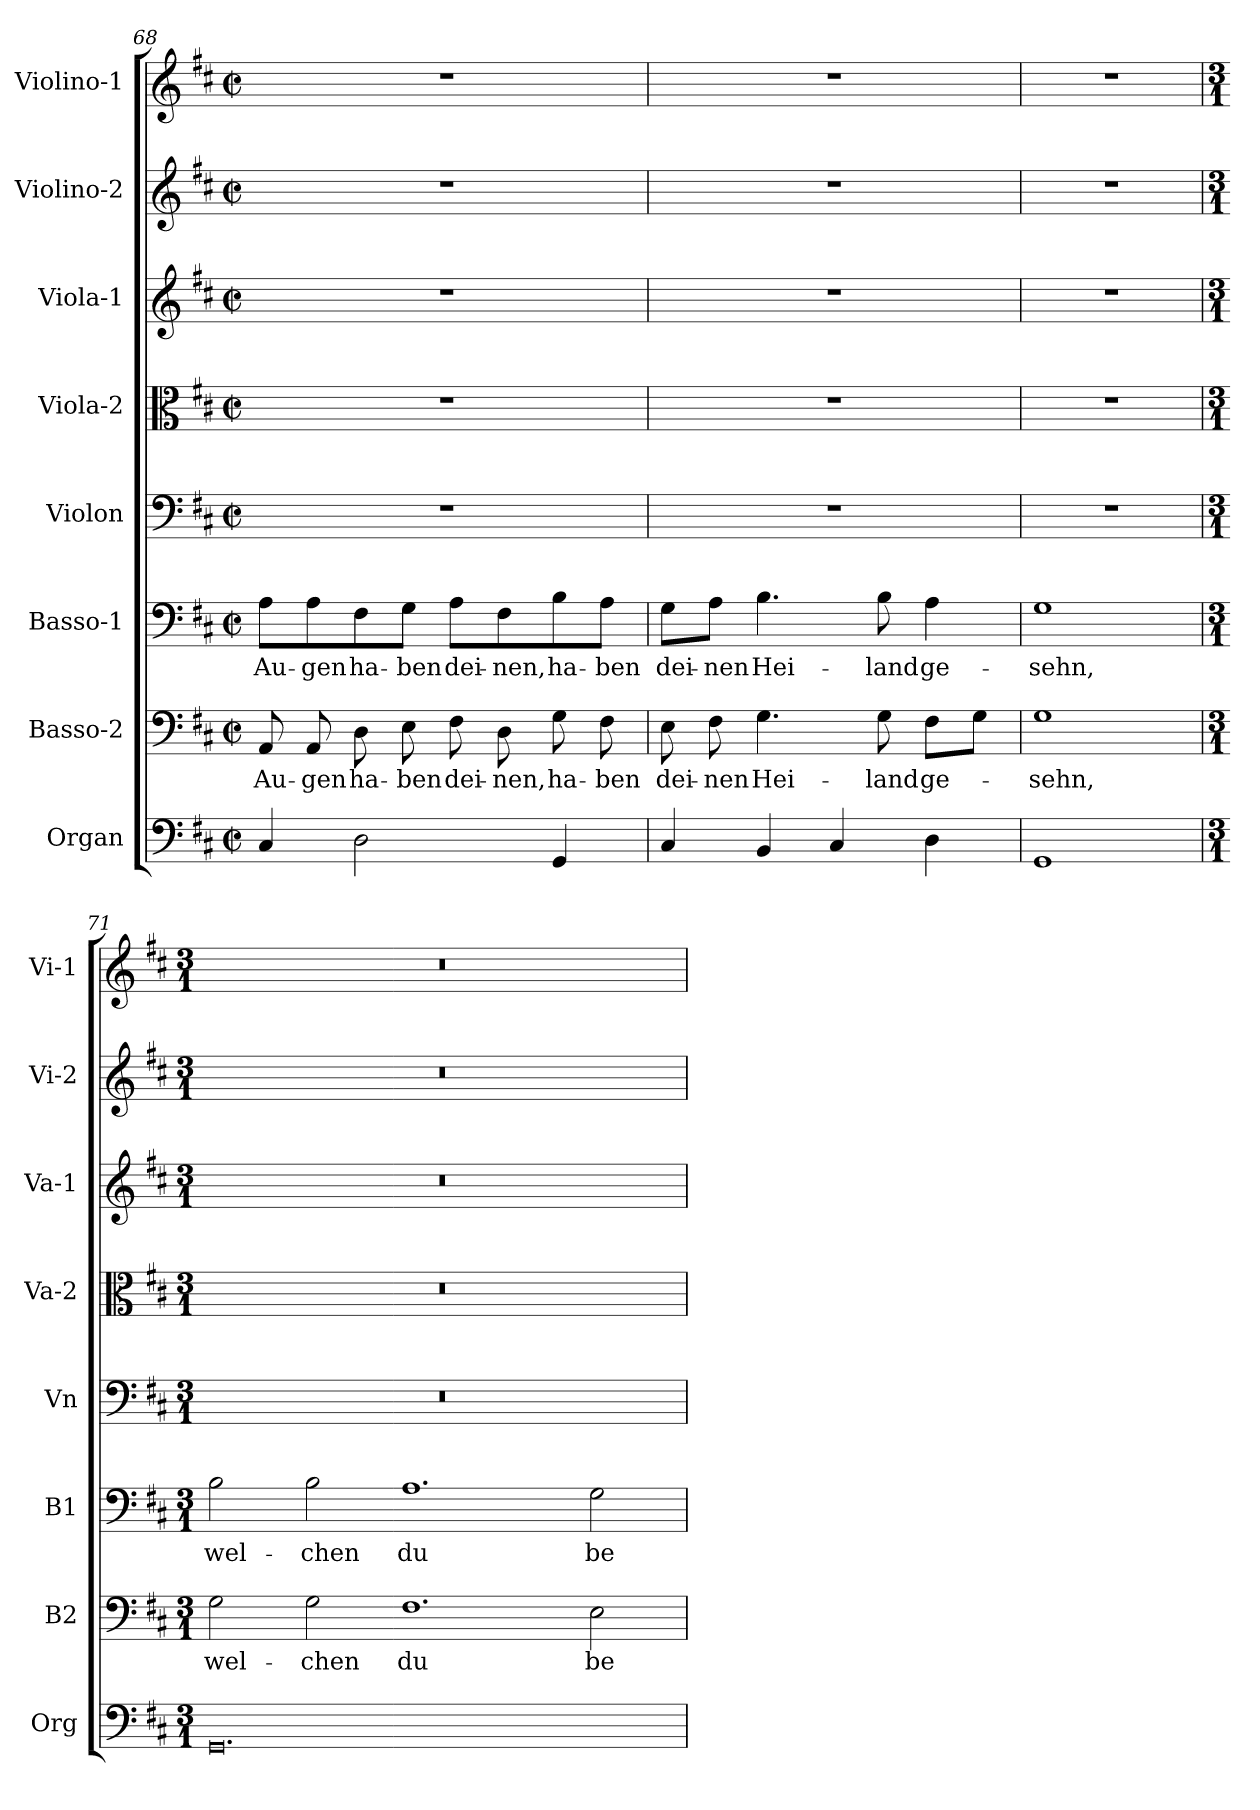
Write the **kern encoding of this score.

**kern	**kern	**text	**kern	**text	**kern	**kern	**kern	**kern	**kern
*part8	*part7	*part7	*part6	*part6	*part5	*part4	*part3	*part2	*part1
*staff8	*staff7	*staff7	*staff6	*staff6	*staff5	*staff4	*staff3	*staff2	*staff1
*I"Organ	*I"Basso-2	*	*I"Basso-1	*	*I"Violon	*I"Viola-2	*I"Viola-1	*I"Violino-2	*I"Violino-1
*I'Org	*I'B2	*	*I'B1	*	*I'Vn	*I'Va-2	*I'Va-1	*I'Vi-2	*I'Vi-1
*clefF4	*clefF4	*	*clefF4	*	*clefF4	*clefC3	*clefG2	*clefG2	*clefG2
*k[f#c#]	*k[f#c#]	*	*k[f#c#]	*	*k[f#c#]	*k[f#c#]	*k[f#c#]	*k[f#c#]	*k[f#c#]
*D:	*D:	*	*D:	*	*D:	*D:	*D:	*D:	*D:
*M2/2	*M2/2	*	*M2/2	*	*M2/2	*M2/2	*M2/2	*M2/2	*M2/2
*met(c|)	*met(c|)	*	*met(c|)	*	*met(c|)	*met(c|)	*met(c|)	*met(c|)	*met(c|)
=68	=68	=68	=68	=68	=68	=68	=68	=68	=68
!	!	!LO:LY:b	!	!LO:LY:b	!	!	!	!	!
4C#/	8AA/	Au-	8A\L	Au-	1r	1r	1r	1r	1r
!	!	!LO:LY:b	!	!LO:LY:b	!	!	!	!	!
.	8AA/	-gen	8A\	-gen	.	.	.	.	.
!	!	!LO:LY:b	!	!LO:LY:b	!	!	!	!	!
2D\	8D\	ha-	8F#\	ha-	.	.	.	.	.
!	!	!LO:LY:b	!	!LO:LY:b	!	!	!	!	!
.	8E\	-ben	8G\J	-ben	.	.	.	.	.
!	!	!LO:LY:b	!	!LO:LY:b	!	!	!	!	!
.	8F#\	dei-	8A\L	dei-	.	.	.	.	.
!	!	!LO:LY:b	!	!LO:LY:b	!	!	!	!	!
.	8D\	-nen,	8F#\	-nen,	.	.	.	.	.
!	!	!LO:LY:b	!	!LO:LY:b	!	!	!	!	!
4GG/	8G\	ha-	8B\	ha-	.	.	.	.	.
!	!	!LO:LY:b	!	!LO:LY:b	!	!	!	!	!
.	8F#\	-ben	8A\J	-ben	.	.	.	.	.
=69	=69	=69	=69	=69	=69	=69	=69	=69	=69
!	!	!LO:LY:b	!	!LO:LY:b	!	!	!	!	!
4C#/	8E\	dei-	8G\L	dei-	1r	1r	1r	1r	1r
!	!	!LO:LY:b	!	!LO:LY:b	!	!	!	!	!
.	8F#\	-nen	8A\J	-nen	.	.	.	.	.
!	!	!LO:LY:b	!	!LO:LY:b	!	!	!	!	!
4BB/	4.G\	Hei-	4.B\	Hei-	.	.	.	.	.
4C#/	.	.	.	.	.	.	.	.	.
!	!	!LO:LY:b	!	!LO:LY:b	!	!	!	!	!
.	8G\	-land	8B\	-land	.	.	.	.	.
!	!	!LO:LY:b	!	!LO:LY:b	!	!	!	!	!
4D\	8F#\L	ge-	4A\	ge-	.	.	.	.	.
.	8G\J	.	.	.	.	.	.	.	.
=70	=70	=70	=70	=70	=70	=70	=70	=70	=70
!	!	!LO:LY:b	!	!LO:LY:b	!	!	!	!	!
1GG	1G	-sehn,	1G	-sehn,	1r	1r	1r	1r	1r
!!LO:PB:g=z
=71	=71	=71	=71	=71	=71	=71	=71	=71	=71
*M3/1	*M3/1	*	*M3/1	*	*M3/1	*M3/1	*M3/1	*M3/1	*M3/1
!	!	!LO:LY:b	!	!LO:LY:b	!	!	!	!	!
0.GG	2G\	wel-	2B\	wel-	0.r	0.r	0.r	0.r	0.r
!	!	!LO:LY:b	!	!LO:LY:b	!	!	!	!	!
.	2G\	-chen	2B\	-chen	.	.	.	.	.
!	!	!LO:LY:b	!	!LO:LY:b	!	!	!	!	!
.	1.F#	du	1.A	du	.	.	.	.	.
!	!	!LO:LY:b	!	!LO:LY:b	!	!	!	!	!
.	2E\	be-	2G\	be-	.	.	.	.	.
=	=	=	=	=	=	=	=	=	=
*-	*-	*-	*-	*-	*-	*-	*-	*-	*-
